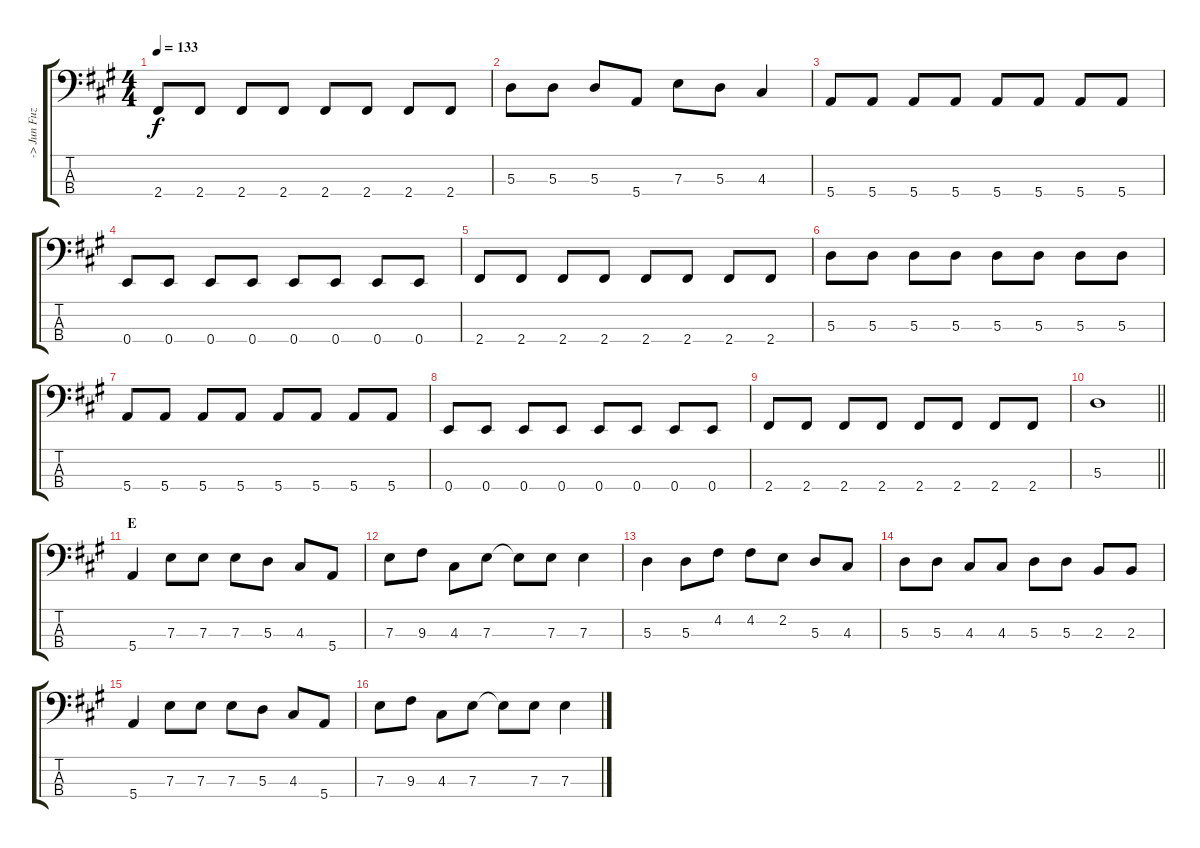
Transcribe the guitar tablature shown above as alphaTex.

\track ("-> Jun Fuzz Suport (n/a)" "-> Jun Fuz") {instrument distortionguitar}
\staff {score tabs}
\tuning (G2 D2 A1 E1) {hide}
\ts (4 4)
\tempo 133
\clef f4
\ks a
2.4.8{dy f} 2.4.8 2.4.8 2.4.8 2.4.8 2.4.8 2.4.8 2.4.8 |
5.3.8 5.3.8 5.3.8 5.4.8 7.3.8 5.3.8 4.3.4 |
5.4.8 5.4.8 5.4.8 5.4.8 5.4.8 5.4.8 5.4.8 5.4.8 |
0.4.8 0.4.8 0.4.8 0.4.8 0.4.8 0.4.8 0.4.8 0.4.8 |
2.4.8 2.4.8 2.4.8 2.4.8 2.4.8 2.4.8 2.4.8 2.4.8 |
5.3.8 5.3.8 5.3.8 5.3.8 5.3.8 5.3.8 5.3.8 5.3.8 |
5.4.8 5.4.8 5.4.8 5.4.8 5.4.8 5.4.8 5.4.8 5.4.8 |
0.4.8 0.4.8 0.4.8 0.4.8 0.4.8 0.4.8 0.4.8 0.4.8 |
2.4.8 2.4.8 2.4.8 2.4.8 2.4.8 2.4.8 2.4.8 2.4.8 |
\barLineRight lightlight
5.3.1 |
\section ("" "E")
5.4.4 7.3.8 7.3.8 7.3.8 5.3.8 4.3.8 5.4.8 |
7.3.8 9.3.8 4.3.8 7.3.8 7.3{t}.8 7.3.8 7.3.4 |
5.3.4 5.3.8 4.2.8 4.2.8 2.2.8 5.3.8 4.3.8 |
5.3.8 5.3.8 4.3.8 4.3.8 5.3.8 5.3.8 2.3.8 2.3.8 |
5.4.4 7.3.8 7.3.8 7.3.8 5.3.8 4.3.8 5.4.8 |
7.3.8 9.3.8 4.3.8 7.3.8 7.3{t}.8 7.3.8 7.3.4
